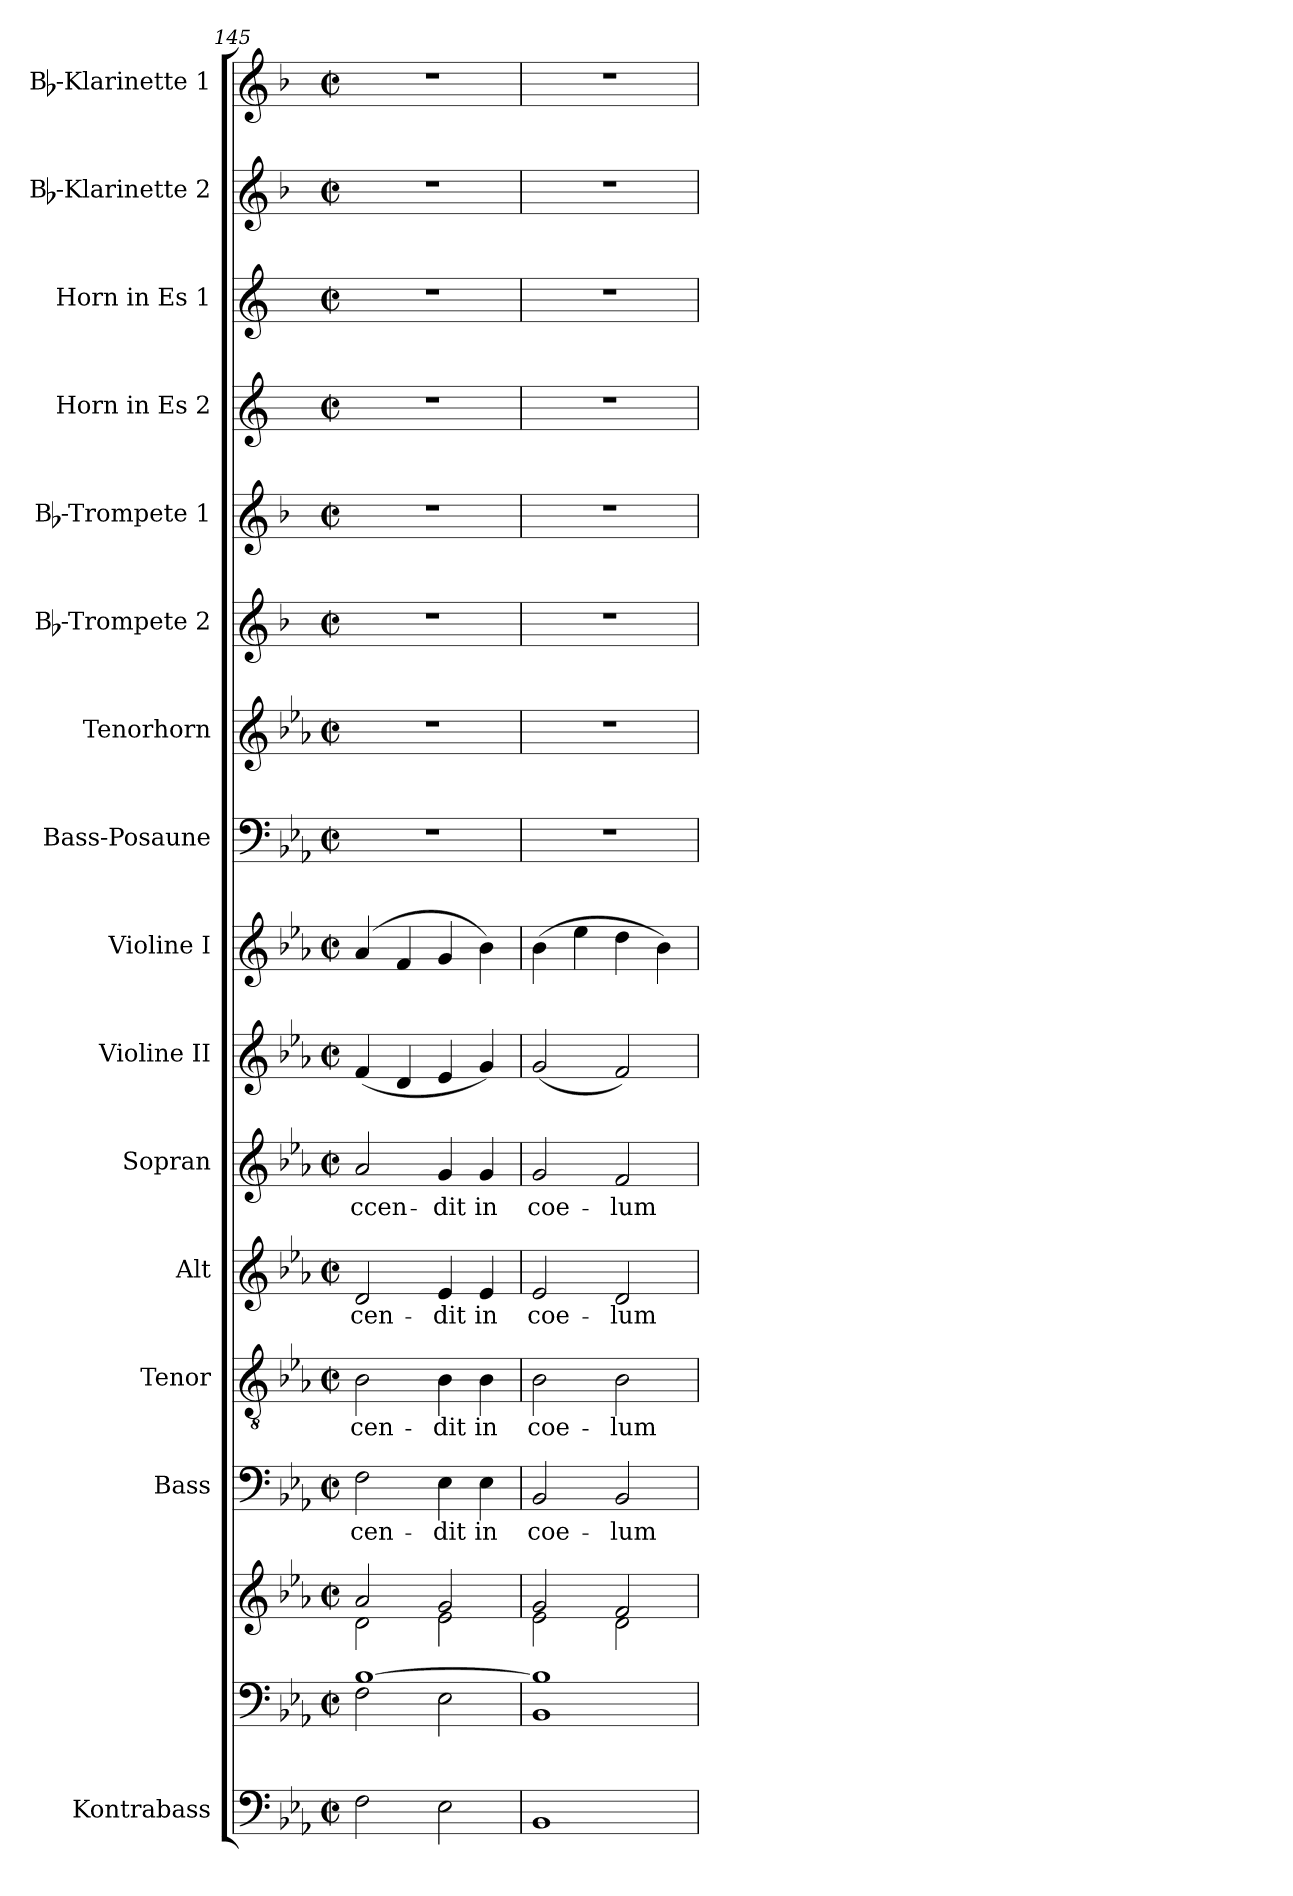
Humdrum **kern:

**kern	**kern	**kern	**kern	**text	**kern	**text	**kern	**text	**kern	**text	**kern	**kern	**kern	**kern	**kern	**kern	**kern	**kern	**kern	**kern
*part16	*part15	*part15	*part14	*part14	*part13	*part13	*part12	*part12	*part11	*part11	*part10	*part9	*part8	*part7	*part6	*part5	*part4	*part3	*part2	*part1
*staff17	*staff16	*staff15	*staff14	*staff14	*staff13	*staff13	*staff12	*staff12	*staff11	*staff11	*staff10	*staff9	*staff8	*staff7	*staff6	*staff5	*staff4	*staff3	*staff2	*staff1
*I"Kontrabass	*	*	*I"Bass	*	*I"Tenor	*	*I"Alt	*	*I"Sopran	*	*I"Violine II	*I"Violine I	*I"Bass-Posaune	*I"Tenorhorn	*I"Bb-Trompete 2	*I"Bb-Trompete 1	*I"Horn in Es 2	*I"Horn in Es 1	*I"Bb-Klarinette 2	*I"Bb-Klarinette 1
*I'Kb.	*	*	*I'B.	*	*I'T.	*	*I'A.	*	*I'S.	*	*I'Vl. II	*I'Vl. I	*I'B. Pos.	*I'T. Hrn.	*I'Bb Trp. 2	*I'Bb Trp. 1	*	*	*I'Bb Kl. 2	*I'Bb Kl. 1
*clefF4	*clefF4	*clefG2	*clefF4	*	*clefGv2	*	*clefG2	*	*clefG2	*	*clefG2	*clefG2	*clefF4	*clefG2	*clefG2	*clefG2	*clefG2	*clefG2	*clefG2	*clefG2
*ITrd7c12	*	*	*	*	*	*	*	*	*	*	*	*	*	*ITrd8c14	*ITrd1c2	*ITrd1c2	*ITrd5c9	*ITrd5c9	*ITrd1c2	*ITrd1c2
*k[b-e-a-]	*k[b-e-a-]	*k[b-e-a-]	*k[b-e-a-]	*	*k[b-e-a-]	*	*k[b-e-a-]	*	*k[b-e-a-]	*	*k[b-e-a-]	*k[b-e-a-]	*k[b-e-a-]	*k[b-e-a-]	*k[b-e-a-]	*k[b-e-a-]	*k[b-e-a-]	*k[b-e-a-]	*k[b-e-a-]	*k[b-e-a-]
*E-:	*E-:	*E-:	*E-:	*	*E-:	*	*E-:	*	*E-:	*	*E-:	*E-:	*E-:	*E-:	*E-:	*E-:	*E-:	*E-:	*E-:	*E-:
*M2/2	*M2/2	*M2/2	*M2/2	*	*M2/2	*	*M2/2	*	*M2/2	*	*M2/2	*M2/2	*M2/2	*M2/2	*M2/2	*M2/2	*M2/2	*M2/2	*M2/2	*M2/2
*met(c|)	*met(c|)	*met(c|)	*met(c|)	*	*met(c|)	*	*met(c|)	*	*met(c|)	*	*met(c|)	*met(c|)	*met(c|)	*met(c|)	*met(c|)	*met(c|)	*met(c|)	*met(c|)	*met(c|)	*met(c|)
=145	=145	=145	=145	=145	=145	=145	=145	=145	=145	=145	=145	=145	=145	=145	=145	=145	=145	=145	=145	=145
*	*^	*^	*	*	*	*	*	*	*	*	*	*	*	*	*	*	*	*	*	*
!	!	!	!	!	!	!LO:LY:b	!	!LO:LY:b	!	!LO:LY:b	!	!LO:LY:b	!	!	!	!	!	!	!	!	!	!
2FF\	[>1B-	2F\	2a-/	2d\	2F\	-cen-	2B-\	-cen-	2d/	-cen-	2a-/	-ccen-	(<4f/	(4a-/	1r	1r	1r	1r	1r	1r	1r	1r
.	.	.	.	.	.	.	.	.	.	.	.	.	4d/	4f/	.	.	.	.	.	.	.	.
!	!	!	!	!	!	!LO:LY:b	!	!LO:LY:b	!	!LO:LY:b	!	!LO:LY:b	!	!	!	!	!	!	!	!	!	!
2EE-\	.	2E-\	2g/	2e-\	4E-\	-dit	4B-\	-dit	4e-/	-dit	4g/	-dit	4e-/	4g/	.	.	.	.	.	.	.	.
!	!	!	!	!	!	!LO:LY:b	!	!LO:LY:b	!	!LO:LY:b	!	!LO:LY:b	!	!	!	!	!	!	!	!	!	!
.	.	.	.	.	4E-\	in	4B-\	in	4e-/	in	4g/	in	4g/)	4b-\)	.	.	.	.	.	.	.	.
!!LO:PB:g=z
=146	=146	=146	=146	=146	=146	=146	=146	=146	=146	=146	=146	=146	=146	=146	=146	=146	=146	=146	=146	=146	=146	=146
!	!	!	!	!	!	!LO:LY:b	!	!LO:LY:b	!	!LO:LY:b	!	!LO:LY:b	!	!	!	!	!	!	!	!	!	!
1BBB-	1B-]	1BB-	2g/	2e-\	2BB-/	coe-	2B-\	coe-	2e-/	coe-	2g/	coe-	(<2g/	(>4b-\	1r	1r	1r	1r	1r	1r	1r	1r
.	.	.	.	.	.	.	.	.	.	.	.	.	.	4ee-\	.	.	.	.	.	.	.	.
!	!	!	!	!	!	!LO:LY:b	!	!LO:LY:b	!	!LO:LY:b	!	!LO:LY:b	!	!	!	!	!	!	!	!	!	!
.	.	.	2f/	2d\	2BB-/	-lum	2B-\	-lum	2d/	-lum	2f/	-lum	2f/)	4dd\	.	.	.	.	.	.	.	.
.	.	.	.	.	.	.	.	.	.	.	.	.	.	4b-\)	.	.	.	.	.	.	.	.
*	*v	*v	*	*	*	*	*	*	*	*	*	*	*	*	*	*	*	*	*	*	*	*
*	*	*v	*v	*	*	*	*	*	*	*	*	*	*	*	*	*	*	*	*	*	*
=	=	=	=	=	=	=	=	=	=	=	=	=	=	=	=	=	=	=	=	=
*-	*-	*-	*-	*-	*-	*-	*-	*-	*-	*-	*-	*-	*-	*-	*-	*-	*-	*-	*-	*-
